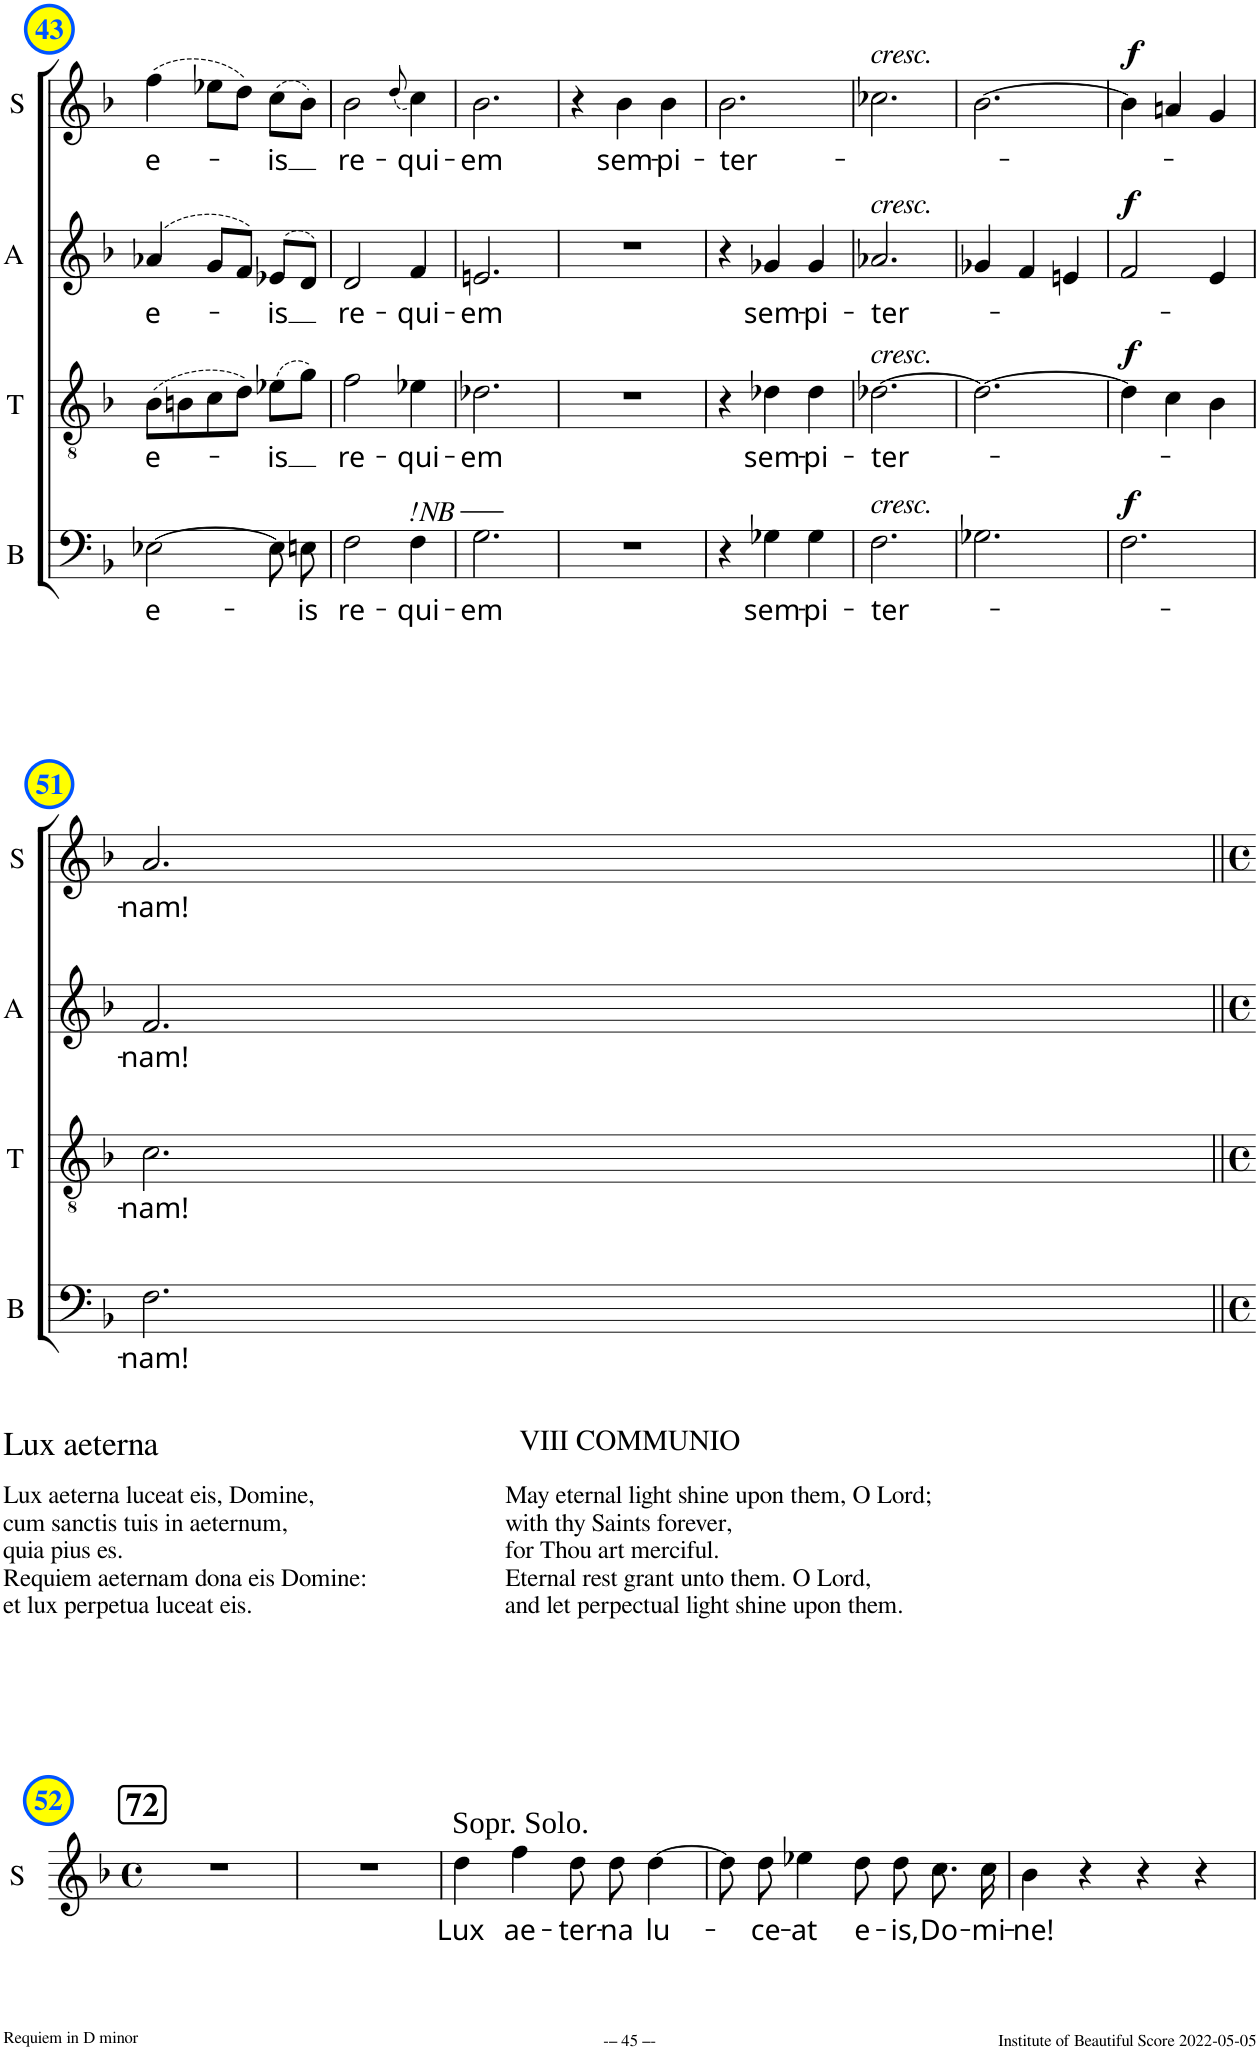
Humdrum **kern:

**kern	**text	**dynam	**kern	**text	**dynam	**kern	**text	**dynam	**kern	**text	**dynam
*part4	*part4	*part4	*part3	*part3	*part3	*part2	*part2	*part2	*part1	*part1	*part1
*staff4	*staff4	*staff4	*staff3	*staff3	*staff3	*staff2	*staff2	*staff2	*staff1	*staff1	*staff1
*I"B	*	*	*I"T	*	*	*I"A	*	*	*I"S	*	*
*I'B	*	*	*I'T	*	*	*I'A	*	*	*I'S	*	*
!!LO:PB:g=z
*clefF4	*	*	*clefGv2	*	*	*clefG2	*	*	*clefG2	*	*
*k[b-]	*	*	*k[b-]	*	*	*k[b-]	*	*	*k[b-]	*	*
*M3/4	*	*	*M3/4	*	*	*M3/4	*	*	*M3/4	*	*
=43	=43	=43	=43	=43	=43	=43	=43	=43	=43	=43	=43
!	!LO:LY:b	!	!	!LO:LY:b	!	!	!LO:LY:b	!	!	!LO:LY:b	!
[2E-X\	e-	.	(>8B-\L	e-	.	(>4a-X/	e-	.	(>4ff\	e-	.
.	.	.	8Bn\	.	.	.	.	.	.	.	.
.	.	.	8c\	.	.	8g/L	.	.	8ee-X\L	.	.
.	.	.	8d\J)	.	.	8f/J)	.	.	8dd\J)	.	.
!	!	!	!	!LO:LY:b	!	!	!LO:LY:b	!	!	!LO:LY:b	!
8E-\L]	.	.	(8e-X\L	-is	.	(>8e-X/L	-is	.	(8cc\L	-is	.
!	!LO:LY:b	!	!	!	!	!	!	!	!	!	!
8En\J	-is	.	8g\J)	.	.	8d/J)	.	.	8b-\J)	.	.
=44	=44	=44	=44	=44	=44	=44	=44	=44	=44	=44	=44
!	!LO:LY:b	!	!	!LO:LY:b	!	!	!LO:LY:b	!	!	!LO:LY:b	!
2F\	re-	.	2f\	re-	.	2d/	re-	.	2b-\	re-	.
.	.	.	.	.	.	.	.	.	(8qdd/	.	.
!LO:TX:a:t=!NB	!	!	!	!	!	!	!	!	!	!	!
!	!LO:LY:b	!	!	!LO:LY:b	!	!	!LO:LY:b	!	!	!LO:LY:b	!
4F\	-qui-	.	4e-X\	-qui-	.	4f/	-qui-	.	4cc\)	-qui-	.
=45	=45	=45	=45	=45	=45	=45	=45	=45	=45	=45	=45
!	!LO:LY:b	!	!	!LO:LY:b	!	!	!LO:LY:b	!	!	!LO:LY:b	!
2.G\	-em	.	2.d-X\	-em	.	2.en/	-em	.	2.b-\	-em	.
=46	=46	=46	=46	=46	=46	=46	=46	=46	=46	=46	=46
2.r	.	.	2.r	.	.	2.r	.	.	4r	.	.
!	!	!	!	!	!	!	!	!	!	!LO:LY:b	!
.	.	.	.	.	.	.	.	.	4b-\	sem-	.
!	!	!	!	!	!	!	!	!	!	!LO:LY:b	!
.	.	.	.	.	.	.	.	.	4b-\	-pi-	.
=47	=47	=47	=47	=47	=47	=47	=47	=47	=47	=47	=47
!	!	!	!	!	!	!	!	!	!	!LO:LY:b	!
4r	.	.	4r	.	.	4r	.	.	2.b-\	-ter-	.
!	!LO:LY:b	!	!	!LO:LY:b	!	!	!LO:LY:b	!	!	!	!
4G-X\	sem-	.	4d-X\	sem-	.	4g-X/	sem-	.	.	.	.
!	!LO:LY:b	!	!	!LO:LY:b	!	!	!LO:LY:b	!	!	!	!
4G-\	-pi-	.	4d-\	-pi-	.	4g-/	-pi-	.	.	.	.
=48	=48	=48	=48	=48	=48	=48	=48	=48	=48	=48	=48
!	!	!	!	!	!	!	!	!	!LO:TX:a:i:t=cresc.	!	!
!	!	!	!	!	!	!LO:TX:a:i:t=cresc.	!	!	!	!	!
!	!	!	!LO:TX:a:i:t=cresc.	!	!	!	!	!	!	!	!
!LO:TX:a:i:t=cresc.	!	!	!	!	!	!	!	!	!	!	!
!	!LO:LY:b	!	!	!LO:LY:b	!	!	!LO:LY:b	!	!	!	!
2.F\	-ter-	.	[2.d-X\	-ter-	.	2.a-X/	-ter-	.	2.cc-X\	.	.
=49	=49	=49	=49	=49	=49	=49	=49	=49	=49	=49	=49
2.G-X\	.	.	2.d-\_	.	.	4g-X/	.	.	[2.b-\	.	.
.	.	.	.	.	.	4f/	.	.	.	.	.
.	.	.	.	.	.	4en/	.	.	.	.	.
=50	=50	=50	=50	=50	=50	=50	=50	=50	=50	=50	=50
!	!	!LO:DY:a	!	!	!	!	!	!LO:DY:a	!	!	!
2.F\	.	f	4d-\]	.	.	2f/	.	f	4b-\]	.	.
!	!	!	!	!	!LO:DY:a	!	!	!	!	!	!LO:DY:a
.	.	.	4c\	.	f	.	.	.	4an/	.	f
.	.	.	4B-\	.	.	4e/	.	.	4g/	.	.
!!LO:LB:g=z
=51	=51	=51	=51	=51	=51	=51	=51	=51	=51	=51	=51
!	!LO:LY:b	!	!	!LO:LY:b	!	!	!LO:LY:b	!	!	!LO:LY:b	!
2.F\	-nam!	.	2.c\	-nam!	.	2.f/	-nam!	.	2.a/	-nam!	.
!!LO:LB:g=z
=52||	=52||	=52||	=52||	=52||	=52||	=52||	=52||	=52||	=52||	=52||	=52||
!!LO:REH:place=s1:a:B:cj:fs=14:t=72
*M4/4	*	*	*M4/4	*	*	*M4/4	*	*	*M4/4	*	*
*met(c)	*	*	*met(c)	*	*	*met(c)	*	*	*met(c)	*	*
1r	.	.	1r	.	.	1r	.	.	1r	.	.
=53	=53	=53	=53	=53	=53	=53	=53	=53	=53	=53	=53
1r	.	.	1r	.	.	1r	.	.	1r	.	.
=54	=54	=54	=54	=54	=54	=54	=54	=54	=54	=54	=54
!	!	!	!	!	!	!	!	!	!LO:TX:a:t=Sopr. Solo.	!	!
!	!	!	!	!	!	!	!	!	!	!LO:LY:b	!
1r	.	.	1r	.	.	1r	.	.	4dd\	Lux	.
!	!	!	!	!	!	!	!	!	!	!LO:LY:b	!
.	.	.	.	.	.	.	.	.	4ff\	ae-	.
!	!	!	!	!	!	!	!	!	!	!LO:LY:b	!
.	.	.	.	.	.	.	.	.	8dd\	-ter-	.
!	!	!	!	!	!	!	!	!	!	!LO:LY:b	!
.	.	.	.	.	.	.	.	.	8dd\	-na	.
!	!	!	!	!	!	!	!	!	!	!LO:LY:b	!
.	.	.	.	.	.	.	.	.	[4dd\	lu-	.
=55	=55	=55	=55	=55	=55	=55	=55	=55	=55	=55	=55
1r	.	.	1r	.	.	1r	.	.	8dd\]	.	.
!	!	!	!	!	!	!	!	!	!	!LO:LY:b	!
.	.	.	.	.	.	.	.	.	8dd\	-ce-	.
!	!	!	!	!	!	!	!	!	!	!LO:LY:b	!
.	.	.	.	.	.	.	.	.	4ee-X\	-at	.
!	!	!	!	!	!	!	!	!	!	!LO:LY:b	!
.	.	.	.	.	.	.	.	.	8dd\	e-	.
!	!	!	!	!	!	!	!	!	!	!LO:LY:b	!
.	.	.	.	.	.	.	.	.	8dd\	-is,	.
!	!	!	!	!	!	!	!	!	!	!LO:LY:b	!
.	.	.	.	.	.	.	.	.	8.cc\	Do-	.
!	!	!	!	!	!	!	!	!	!	!LO:LY:b	!
.	.	.	.	.	.	.	.	.	16cc\	-mi-	.
=56	=56	=56	=56	=56	=56	=56	=56	=56	=56	=56	=56
!	!	!	!	!	!	!	!	!	!	!LO:LY:b	!
1r	.	.	1r	.	.	1r	.	.	4b-\	-ne!	.
.	.	.	.	.	.	.	.	.	4r	.	.
.	.	.	.	.	.	.	.	.	4r	.	.
.	.	.	.	.	.	.	.	.	4r	.	.
=	=	=	=	=	=	=	=	=	=	=	=
*-	*-	*-	*-	*-	*-	*-	*-	*-	*-	*-	*-
